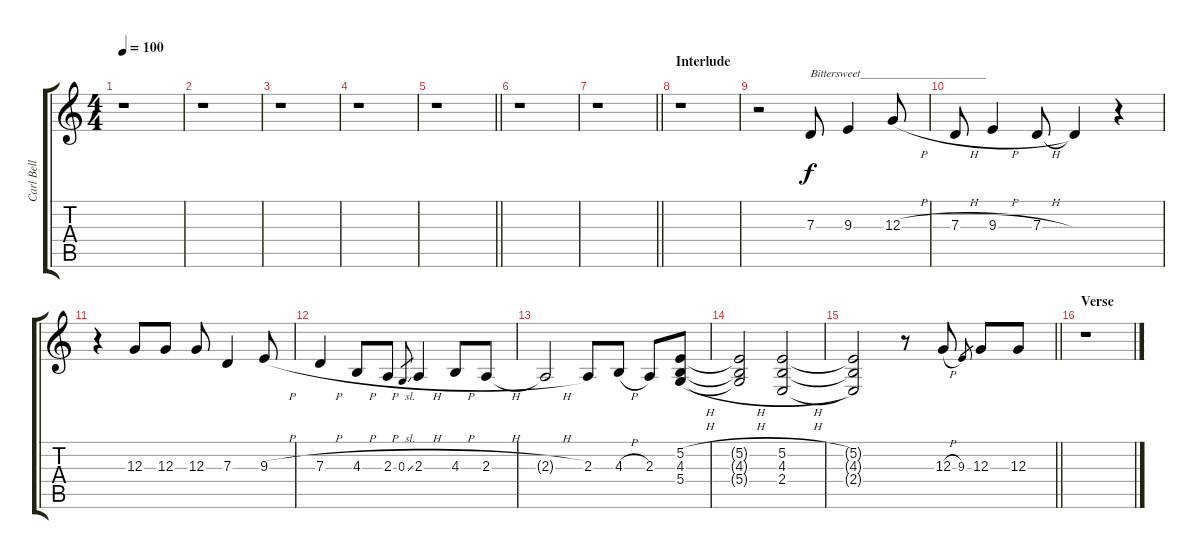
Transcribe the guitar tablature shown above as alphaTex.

\track ("Carl Bell (Backing Vocals)" "Carl Bell ") {instrument harmonica}
\staff {score tabs}
\tuning (E4 B3 G3 D3 A2 E2) {hide}
\ts (4 4)
\tempo 100
\clef g2
\ks c
r.1{dy f} |
r.1 |
r.1 |
r.1 |
\barLineRight lightlight
r.1 |
r.1 |
\barLineRight lightlight
r.1 |
\section ("" "Interlude")
r.1 |
r.2 7.3.8{txt "Bittersweet_____________________"} 9.3.4 12.3{h}.8 |
7.3{h}.8 9.3{h}.4 7.3{h}.8 7.3{t}.4 r.4 |
r.4 12.3.8 12.3.8 12.3.8 7.3.4 9.3{h}.8 |
7.3{h}.4 4.3{h}.8 2.3{h}.8 0.3{sl}.8{gr} 2.3{h}.4 4.3{h}.8 2.3{h}.8 |
2.3{h t}.2 2.3.8 4.3{h}.8 2.3.8 (5.2{h} 4.3{h} 5.4{h}).8 |
(5.2{h t} 4.3{h t} 5.4{h t}).2 (5.2{h} 4.3{h} 2.4{h}).2 |
\barLineRight lightlight
(5.2{t} 4.3{t} 2.4{t}).2 r.8 12.3{h}.8{volume 10} 9.3.8{gr} 12.3.8 12.3.8 |
\section ("" "Verse")
r.1
